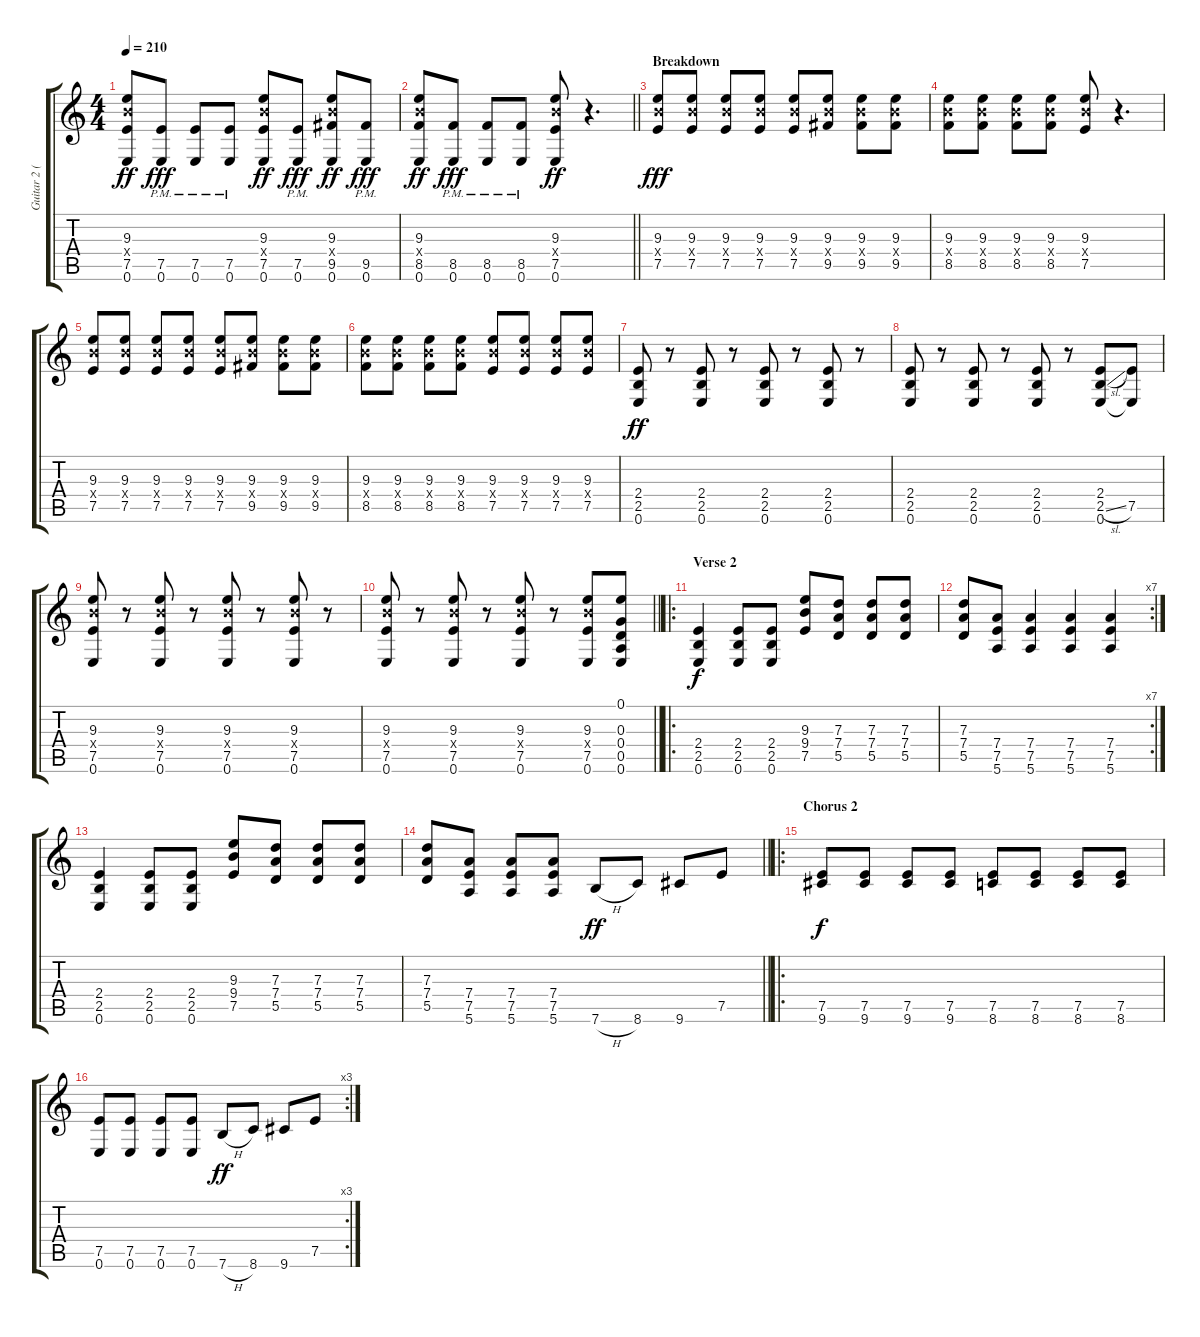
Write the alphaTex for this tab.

\track ("Guitar 2 (Jason)" "Guitar 2 (") {instrument overdrivenguitar}
\staff {score tabs}
\tuning (E4 B3 G3 D3 A2 E2) {hide}
\ts (4 4)
\tempo 210
\clef g2
\ks c
(9.3 9.4{x} 7.5 0.6).8{dy ff} (7.5{pm} 0.6{pm}).8{dy fff} (7.5{pm} 0.6{pm}).8 (7.5{pm} 0.6{pm}).8 (9.3 9.4{x} 7.5 0.6).8{dy ff} (7.5{pm} 0.6{pm}).8{dy fff} (9.3 9.4{x} 9.5 0.6).8{dy ff} (9.5{pm} 0.6{pm}).8{dy fff} |
\barLineRight lightlight
(9.3 9.4{x} 8.5 0.6).8{dy ff} (8.5{pm} 0.6{pm}).8{dy fff} (8.5{pm} 0.6{pm}).8 (8.5{pm} 0.6{pm}).8 (9.3 9.4{x} 7.5 0.6).8{dy ff} r.4{d} |
\section ("" "Breakdown")
(9.3 9.4{x} 7.5).8{dy fff} (9.3 9.4{x} 7.5).8 (9.3 9.4{x} 7.5).8 (9.3 9.4{x} 7.5).8 (9.3 9.4{x} 7.5).8 (9.3 9.4{x} 9.5).8 (9.3 9.4{x} 9.5).8 (9.3 9.4{x} 9.5).8 |
(9.3 9.4{x} 8.5).8 (9.3 9.4{x} 8.5).8 (9.3 9.4{x} 8.5).8 (9.3 9.4{x} 8.5).8 (9.3 9.4{x} 7.5).8 r.4{d} |
(9.3 9.4{x} 7.5).8 (9.3 9.4{x} 7.5).8 (9.3 9.4{x} 7.5).8 (9.3 9.4{x} 7.5).8 (9.3 9.4{x} 7.5).8 (9.3 9.4{x} 9.5).8 (9.3 9.4{x} 9.5).8 (9.3 9.4{x} 9.5).8 |
(9.3 9.4{x} 8.5).8 (9.3 9.4{x} 8.5).8 (9.3 9.4{x} 8.5).8 (9.3 9.4{x} 8.5).8 (9.3 9.4{x} 7.5).8 (9.3 9.4{x} 7.5).8 (9.3 9.4{x} 7.5).8 (9.3 9.4{x} 7.5).8 |
(2.4 2.5 0.6).8{dy ff} r.8 (2.4 2.5 0.6).8 r.8 (2.4 2.5 0.6).8 r.8 (2.4 2.5 0.6).8 r.8 |
(2.4 2.5 0.6).8 r.8 (2.4 2.5 0.6).8 r.8 (2.4 2.5 0.6).8 r.8 (2.4 2.5{sl} 0.6).8 (7.5 0.6{t}).8 |
(9.3 9.4{x} 7.5 0.6).8 r.8 (9.3 9.4{x} 7.5 0.6).8 r.8 (9.3 9.4{x} 7.5 0.6).8 r.8 (9.3 9.4{x} 7.5 0.6).8 r.8 |
\barLineRight lightlight
(9.3 9.4{x} 7.5 0.6).8 r.8 (9.3 9.4{x} 7.5 0.6).8 r.8 (9.3 9.4{x} 7.5 0.6).8 r.8 (9.3 9.4{x} 7.5 0.6).8 (0.1 0.3 0.4 0.5 0.6).8 |
\ro
\section ("" "Verse 2")
(2.4 2.5 0.6).4{dy f} (2.4 2.5 0.6).8 (2.4 2.5 0.6).8 (9.3 9.4 7.5).8 (7.3 7.4 5.5).8 (7.3 7.4 5.5).8 (7.3 7.4 5.5).8 |
\rc 7
(7.3 7.4 5.5).8 (7.4 7.5 5.6).8 (7.4 7.5 5.6).4 (7.4 7.5 5.6).4 (7.4 7.5 5.6).4 |
(2.4 2.5 0.6).4 (2.4 2.5 0.6).8 (2.4 2.5 0.6).8 (9.3 9.4 7.5).8 (7.3 7.4 5.5).8 (7.3 7.4 5.5).8 (7.3 7.4 5.5).8 |
\barLineRight lightlight
(7.3 7.4 5.5).8 (7.4 7.5 5.6).8 (7.4 7.5 5.6).8 (7.4 7.5 5.6).8 7.6{h}.8{dy ff} 8.6.8 9.6.8 7.5.8 |
\ro
\section ("" "Chorus 2")
(7.5 9.6).8{dy f} (7.5 9.6).8 (7.5 9.6).8 (7.5 9.6).8 (7.5 8.6).8 (7.5 8.6).8 (7.5 8.6).8 (7.5 8.6).8 |
\rc 3
(7.5 0.6).8 (7.5 0.6).8 (7.5 0.6).8 (7.5 0.6).8 7.6{h}.8{dy ff} 8.6.8 9.6.8 7.5.8
